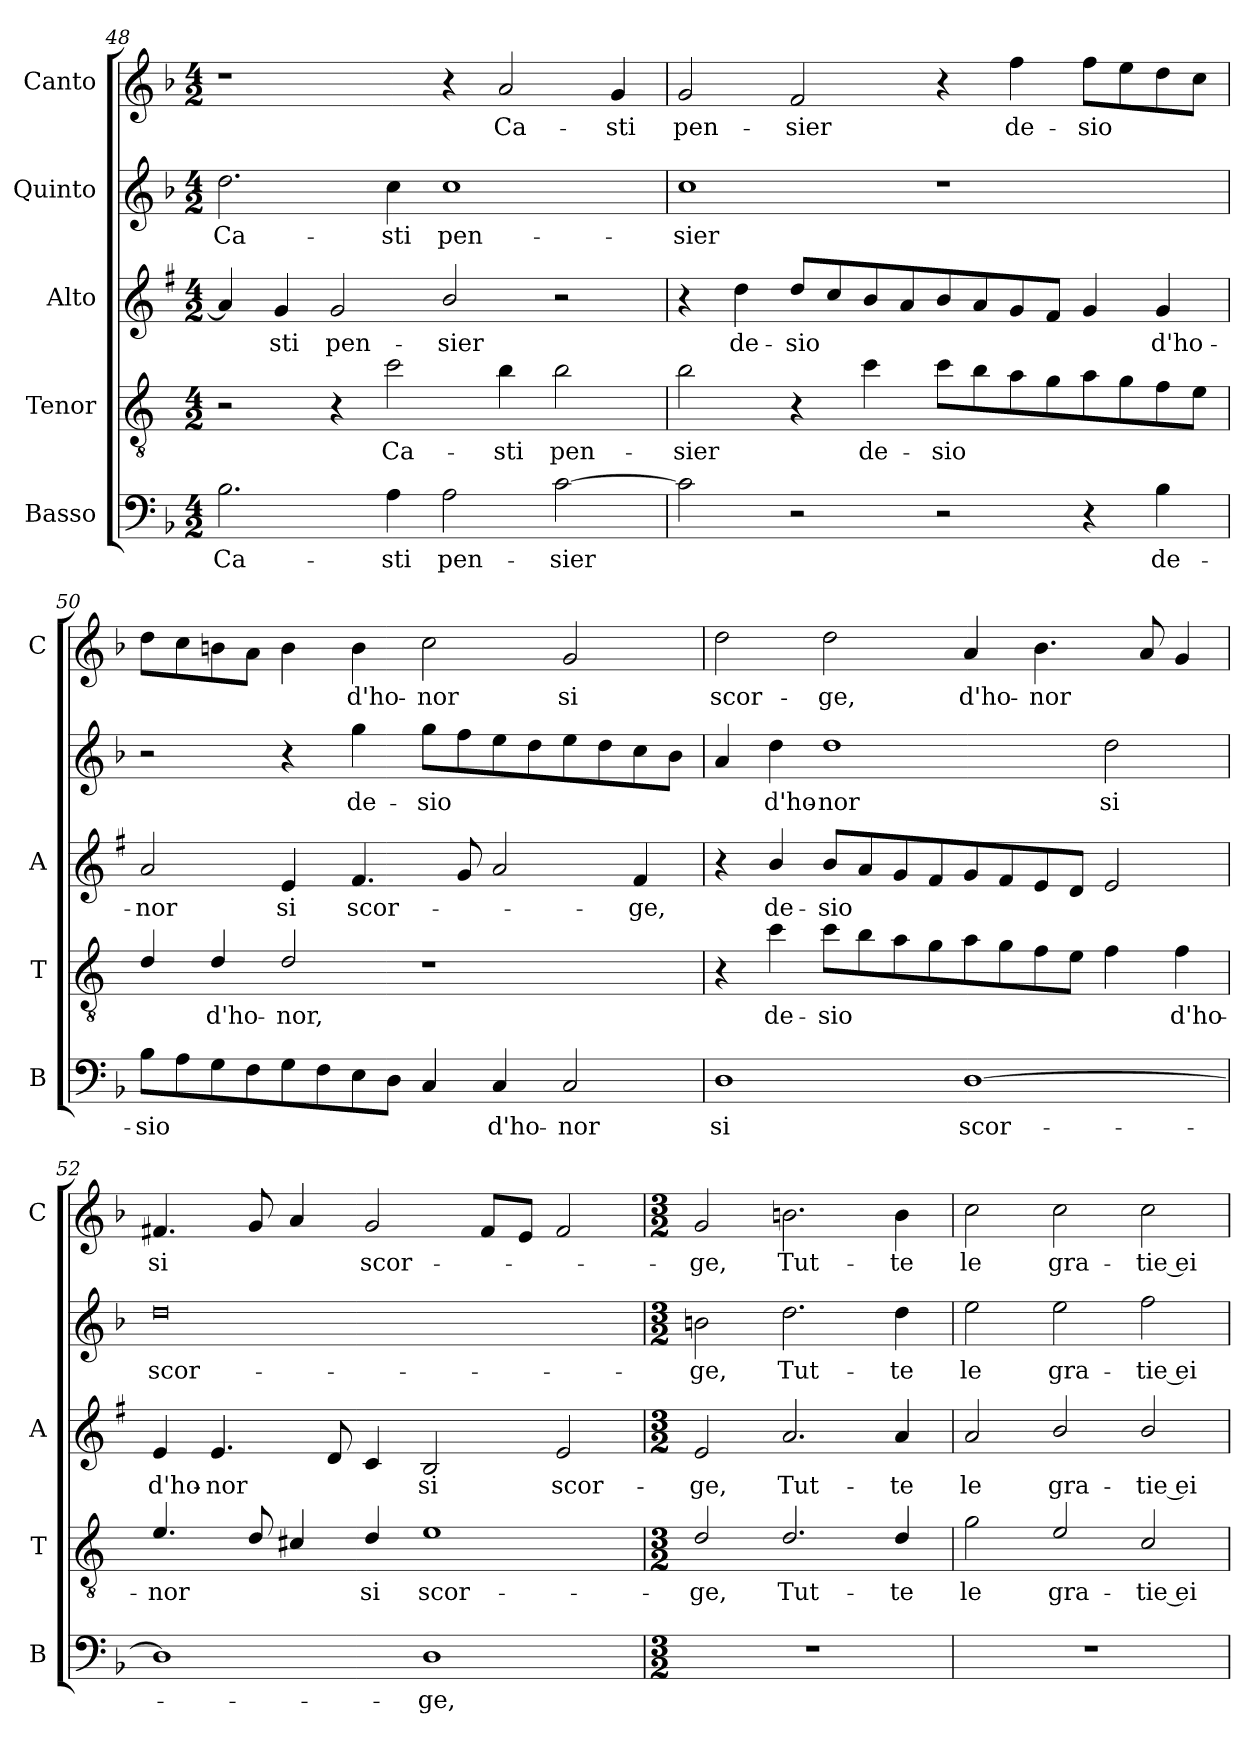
**kern	**text	**kern	**text	**kern	**text	**kern	**text	**kern	**text
*part5	*part5	*part4	*part4	*part3	*part3	*part2	*part2	*part1	*part1
*staff5	*staff5	*staff4	*staff4	*staff3	*staff3	*staff2	*staff2	*staff1	*staff1
*I"Basso	*	*I"Tenor	*	*I"Alto	*	*I"Quinto	*	*I"Canto	*
*I'B	*	*I'T	*	*I'A	*	*	*	*I'C	*
*clefF4	*	*clefGv2	*	*clefG2	*	*clefG2	*	*clefG2	*
*	*	*ITrd4c7	*	*ITrd1c2	*	*	*	*	*
*k[b-]	*	*k[b-]	*	*k[b-]	*	*k[b-]	*	*k[b-]	*
*F:	*	*F:	*	*F:	*	*F:	*	*F:	*
*M4/2	*	*M4/2	*	*M4/2	*	*M4/2	*	*M4/2	*
=48	=48	=48	=48	=48	=48	=48	=48	=48	=48
!	!LO:LY:b	!	!	!	!	!	!LO:LY:b	!	!
2.B-\	Ca-	2r	.	4g/]	.	2.dd\	Ca-	1r	.
!	!	!	!	!	!LO:LY:b	!	!	!	!
.	.	.	.	4f/	-sti	.	.	.	.
!	!	!	!	!	!LO:LY:b	!	!	!	!
.	.	4r	.	2f/	pen-	.	.	.	.
!	!LO:LY:b	!	!LO:LY:b	!	!	!	!LO:LY:b	!	!
4A\	-sti	2f\	Ca-	.	.	4cc\	-sti	.	.
!	!LO:LY:b	!	!	!	!LO:LY:b	!	!LO:LY:b	!	!
2A\	pen-	.	.	2a/	-sier	1cc	pen-	4r	.
!	!	!	!LO:LY:b	!	!	!	!	!	!LO:LY:b
.	.	4e\	-sti	.	.	.	.	2a/	Ca-
!	!LO:LY:b	!	!LO:LY:b	!	!	!	!	!	!
[2c\	-sier	2e\	pen-	2r	.	.	.	.	.
!	!	!	!	!	!	!	!	!	!LO:LY:b
.	.	.	.	.	.	.	.	4g/	-sti
!!LO:LB:g=z
=49	=49	=49	=49	=49	=49	=49	=49	=49	=49
!	!	!	!LO:LY:b	!	!	!	!LO:LY:b	!	!LO:LY:b
2c\]	.	2e\	-sier	4r	.	1cc	-sier	2g/	pen-
!	!	!	!	!	!LO:LY:b	!	!	!	!
.	.	.	.	4cc\	de-	.	.	.	.
!	!	!	!	!	!LO:LY:b	!	!	!	!LO:LY:b
2r	.	4r	.	8cc/L	-sio	.	.	2f/	-sier
.	.	.	.	8b-/	.	.	.	.	.
!	!	!	!LO:LY:b	!	!	!	!	!	!
.	.	4f\	de-	8a/	.	.	.	.	.
.	.	.	.	8g/	.	.	.	.	.
!	!	!	!LO:LY:b	!	!	!	!	!	!
2r	.	8f\L	-sio	8a/	.	1r	.	4r	.
.	.	8e\	.	8g/	.	.	.	.	.
!	!	!	!	!	!	!	!	!	!LO:LY:b
.	.	8d\	.	8f/	.	.	.	4ff\	de-
.	.	8c\	.	8e/J	.	.	.	.	.
!	!	!	!	!	!	!	!	!	!LO:LY:b
4r	.	8d\	.	4f/	.	.	.	8ff\L	-sio
.	.	8c\	.	.	.	.	.	8ee\	.
!	!LO:LY:b	!	!	!	!LO:LY:b	!	!	!	!
4B-\	de-	8B-\	.	4f/	d'ho-	.	.	8dd\	.
.	.	8A\J	.	.	.	.	.	8cc\J	.
=50	=50	=50	=50	=50	=50	=50	=50	=50	=50
!	!LO:LY:b	!	!	!	!LO:LY:b	!	!	!	!
8B-\L	-sio	4G/	.	2g/	-nor	2r	.	8dd\L	.
8A\	.	.	.	.	.	.	.	8cc\	.
!	!	!	!LO:LY:b	!	!	!	!	!	!
8G\	.	4G/	d'ho-	.	.	.	.	8bn\	.
8F\	.	.	.	.	.	.	.	8a\J	.
!	!	!	!LO:LY:b	!	!LO:LY:b	!	!	!	!
8G\	.	2G/	-nor,	4d/	si	4r	.	4b\	.
8F\	.	.	.	.	.	.	.	.	.
!	!	!	!	!	!LO:LY:b	!	!LO:LY:b	!	!LO:LY:b
8E\	.	.	.	4.e/	scor-	4gg\	de-	4b\	d'ho-
8D\J	.	.	.	.	.	.	.	.	.
!	!	!	!	!	!	!	!LO:LY:b	!	!LO:LY:b
4C/	.	1r	.	.	.	8gg\L	-sio	2cc\	-nor
.	.	.	.	8f/	.	8ff\	.	.	.
!	!LO:LY:b	!	!	!	!	!	!	!	!
4C/	d'ho-	.	.	2g/	.	8ee\	.	.	.
.	.	.	.	.	.	8dd\	.	.	.
!	!LO:LY:b	!	!	!	!	!	!	!	!LO:LY:b
2C/	-nor	.	.	.	.	8ee\	.	2g/	si
.	.	.	.	.	.	8dd\	.	.	.
!	!	!	!	!	!LO:LY:b	!	!	!	!
.	.	.	.	4e/	-ge,	8cc\	.	.	.
.	.	.	.	.	.	8b-\J	.	.	.
=51	=51	=51	=51	=51	=51	=51	=51	=51	=51
!	!LO:LY:b	!	!	!	!	!	!	!	!LO:LY:b
1D	si	4r	.	4r	.	4a/	.	2dd\	scor-
!	!	!	!LO:LY:b	!	!LO:LY:b	!	!LO:LY:b	!	!
.	.	4f\	de-	4a/	de-	4dd\	d'ho-	.	.
!	!	!	!LO:LY:b	!	!LO:LY:b	!	!LO:LY:b	!	!LO:LY:b
.	.	8f\L	-sio	8a/L	-sio	1dd	-nor	2dd\	-ge,
.	.	8e\	.	8g/	.	.	.	.	.
.	.	8d\	.	8f/	.	.	.	.	.
.	.	8c\	.	8e/	.	.	.	.	.
!	!LO:LY:b	!	!	!	!	!	!	!	!LO:LY:b
[1D	scor-	8d\	.	8f/	.	.	.	4a/	d'ho-
.	.	8c\	.	8e/	.	.	.	.	.
!	!	!	!	!	!	!	!	!	!LO:LY:b
.	.	8B-\	.	8d/	.	.	.	4.b-\	-nor
.	.	8A\J	.	8c/J	.	.	.	.	.
!	!	!	!	!	!	!	!LO:LY:b	!	!
.	.	4B-\	.	2d/	.	2dd\	si	.	.
.	.	.	.	.	.	.	.	8a/	.
!	!	!	!LO:LY:b	!	!	!	!	!	!
.	.	4B-\	d'ho-	.	.	.	.	4g/	.
!!LO:LB:g=z
=52	=52	=52	=52	=52	=52	=52	=52	=52	=52
!	!	!	!LO:LY:b	!	!LO:LY:b	!	!LO:LY:b	!	!LO:LY:b
1D]	.	4.A/	-nor	4d/	d'ho-	0dd	scor-	4.f#X/	si
!	!	!	!	!	!LO:LY:b	!	!	!	!
.	.	.	.	4.d/	-nor	.	.	.	.
.	.	8G/	.	.	.	.	.	8g/	.
.	.	4F#X/	.	.	.	.	.	4a/	.
.	.	.	.	8c/	.	.	.	.	.
!	!	!	!LO:LY:b	!	!	!	!	!	!LO:LY:b
.	.	4G/	si	4B-/	.	.	.	2g/	scor-
!	!LO:LY:b	!	!LO:LY:b	!	!LO:LY:b	!	!	!	!
1D	-ge,	1A	scor-	2A/	si	.	.	.	.
.	.	.	.	.	.	.	.	8f#/L	.
.	.	.	.	.	.	.	.	8e/J	.
!	!	!	!	!	!LO:LY:b	!	!	!	!
.	.	.	.	2d/	scor-	.	.	2f#/	.
=53	=53	=53	=53	=53	=53	=53	=53	=53	=53
*M3/2	*	*M3/2	*	*M3/2	*	*M3/2	*	*M3/2	*
!	!	!	!LO:LY:b	!	!LO:LY:b	!	!LO:LY:b	!	!LO:LY:b
1.r	.	2G/	-ge,	2d/	-ge,	2bn\	-ge,	2g/	-ge,
!	!	!	!LO:LY:b	!	!LO:LY:b	!	!LO:LY:b	!	!LO:LY:b
.	.	2.G/	Tut-	2.g/	Tut-	2.dd\	Tut-	2.bn\	Tut-
!	!	!	!LO:LY:b	!	!LO:LY:b	!	!LO:LY:b	!	!LO:LY:b
.	.	4G/	-te	4g/	-te	4dd\	-te	4b\	-te
=54	=54	=54	=54	=54	=54	=54	=54	=54	=54
!	!	!	!LO:LY:b	!	!LO:LY:b	!	!LO:LY:b	!	!LO:LY:b
1.r	.	2c\	le	2g/	le	2ee\	le	2cc\	le
!	!	!	!LO:LY:b	!	!LO:LY:b	!	!LO:LY:b	!	!LO:LY:b
.	.	2A/	gra-	2a/	gra-	2ee\	gra-	2cc\	gra-
!	!	!	!LO:LY:b	!	!LO:LY:b	!	!LO:LY:b	!	!LO:LY:b
.	.	2F/	-tie ei	2a/	-tie ei	2ff\	-tie ei	2cc\	-tie ei
=	=	=	=	=	=	=	=	=	=
*-	*-	*-	*-	*-	*-	*-	*-	*-	*-
